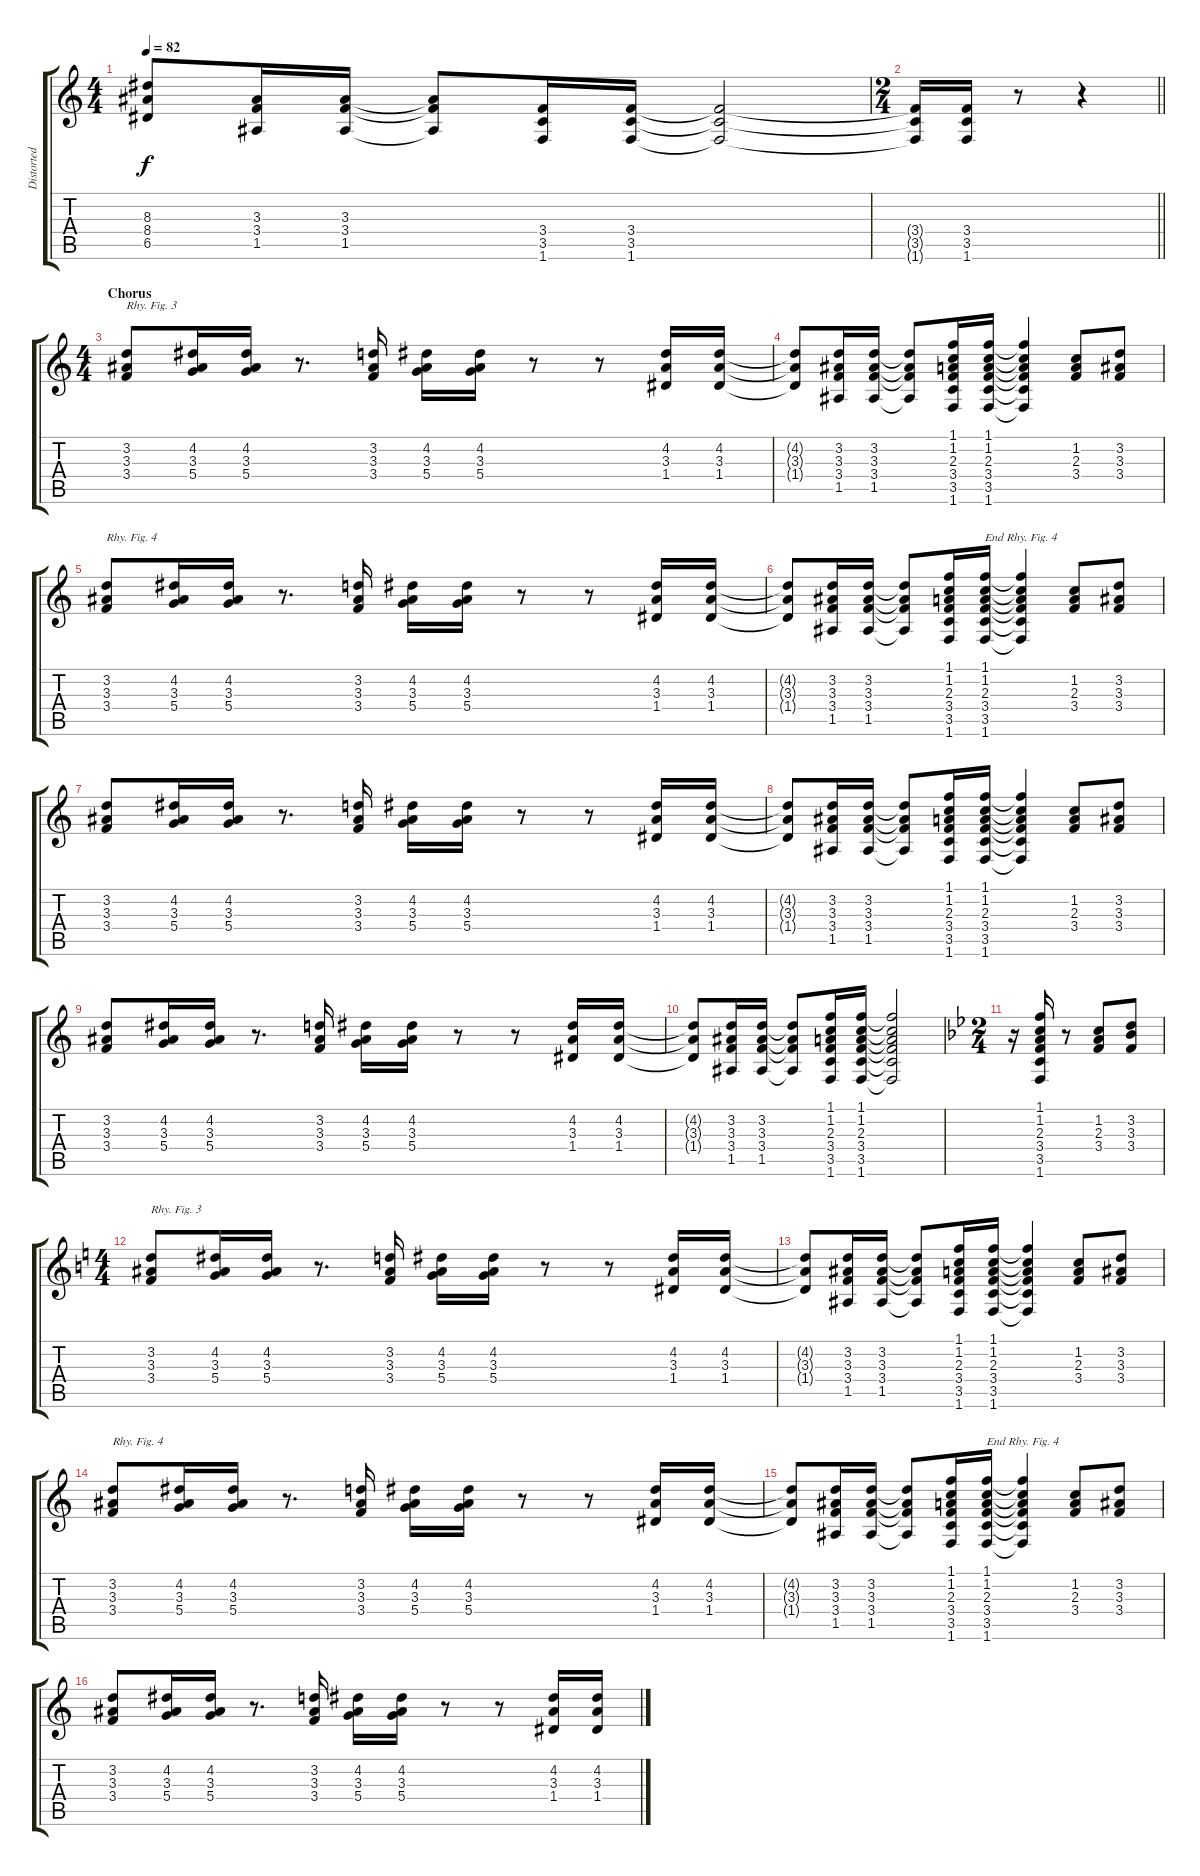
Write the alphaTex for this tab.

\track ("Distorted Guitar" "Distorted ") {instrument overdrivenguitar}
\staff {score tabs}
\tuning (E4 B3 G3 D3 A2 E2) {hide}
\ts (4 4)
\tempo 82
\clef g2
\ks c
(8.3{t} 8.4{t} 6.5{t}).8{dy f} (3.3 3.4 1.5).16 (3.3 3.4 1.5).16 (3.3{t} 3.4{t} 1.5{t}).8 (3.4 3.5 1.6).16 (3.4 3.5 1.6).16 (3.4{t} 3.5{t} 1.6{t}).2 |
\ts (2 4)
\barLineRight lightlight
(3.4{t} 3.5{t} 1.6{t}).16 (3.4 3.5 1.6).16 r.8 r.4 |
\ts (4 4)
\section ("" "Chorus")
(3.2 3.3 3.4).8{txt "Rhy. Fig. 3"} (4.2 3.3 5.4).16 (4.2 3.3 5.4).16 r.8{d} (3.2 3.3 3.4).16 (4.2 3.3 5.4).16 (4.2 3.3 5.4).16 r.8 r.8 (4.2 3.3 1.4).16 (4.2 3.3 1.4).16 |
(4.2{t} 3.3{t} 1.4{t}).8 (3.2 3.3 3.4 1.5).16 (3.2 3.3 3.4 1.5).16 (3.2{t} 3.3{t} 3.4{t} 1.5{t}).8 (1.1 1.2 2.3 3.4 3.5 1.6).16 (1.1 1.2 2.3 3.4 3.5 1.6).16 (1.1{t} 1.2{t} 2.3{t} 3.4{t} 3.5{t} 1.6{t}).4 (1.2 2.3 3.4).8 (3.2 3.3 3.4).8 |
(3.2 3.3 3.4).8{txt "Rhy. Fig. 4"} (4.2 3.3 5.4).16 (4.2 3.3 5.4).16 r.8{d} (3.2 3.3 3.4).16 (4.2 3.3 5.4).16 (4.2 3.3 5.4).16 r.8 r.8 (4.2 3.3 1.4).16 (4.2 3.3 1.4).16 |
(4.2{t} 3.3{t} 1.4{t}).8 (3.2 3.3 3.4 1.5).16 (3.2 3.3 3.4 1.5).16 (3.2{t} 3.3{t} 3.4{t} 1.5{t}).8 (1.1 1.2 2.3 3.4 3.5 1.6).16 (1.1 1.2 2.3 3.4 3.5 1.6).16{txt "End Rhy. Fig. 4"} (1.1{t} 1.2{t} 2.3{t} 3.4{t} 3.5{t} 1.6{t}).4 (1.2 2.3 3.4).8 (3.2 3.3 3.4).8 |
(3.2 3.3 3.4).8 (4.2 3.3 5.4).16 (4.2 3.3 5.4).16 r.8{d} (3.2 3.3 3.4).16 (4.2 3.3 5.4).16 (4.2 3.3 5.4).16 r.8 r.8 (4.2 3.3 1.4).16 (4.2 3.3 1.4).16 |
(4.2{t} 3.3{t} 1.4{t}).8 (3.2 3.3 3.4 1.5).16 (3.2 3.3 3.4 1.5).16 (3.2{t} 3.3{t} 3.4{t} 1.5{t}).8 (1.1 1.2 2.3 3.4 3.5 1.6).16 (1.1 1.2 2.3 3.4 3.5 1.6).16 (1.1{t} 1.2{t} 2.3{t} 3.4{t} 3.5{t} 1.6{t}).4 (1.2 2.3 3.4).8 (3.2 3.3 3.4).8 |
(3.2 3.3 3.4).8 (4.2 3.3 5.4).16 (4.2 3.3 5.4).16 r.8{d} (3.2 3.3 3.4).16 (4.2 3.3 5.4).16 (4.2 3.3 5.4).16 r.8 r.8 (4.2 3.3 1.4).16 (4.2 3.3 1.4).16 |
(4.2{t} 3.3{t} 1.4{t}).8 (3.2 3.3 3.4 1.5).16 (3.2 3.3 3.4 1.5).16 (3.2{t} 3.3{t} 3.4{t} 1.5{t}).8 (1.1 1.2 2.3 3.4 3.5 1.6).16 (1.1 1.2 2.3 3.4 3.5 1.6).16 (1.1{t} 1.2{t} 2.3{t} 3.4{t} 3.5{t} 1.6{t}).2 |
\ts (2 4)
\ks bb
r.16 (1.1 1.2 2.3 3.4 3.5 1.6).16 r.8 (1.2 2.3 3.4).8 (3.2 3.3 3.4).8 |
\ts (4 4)
\ks c
(3.2 3.3 3.4).8{txt "Rhy. Fig. 3"} (4.2 3.3 5.4).16 (4.2 3.3 5.4).16 r.8{d} (3.2 3.3 3.4).16 (4.2 3.3 5.4).16 (4.2 3.3 5.4).16 r.8 r.8 (4.2 3.3 1.4).16 (4.2 3.3 1.4).16 |
(4.2{t} 3.3{t} 1.4{t}).8 (3.2 3.3 3.4 1.5).16 (3.2 3.3 3.4 1.5).16 (3.2{t} 3.3{t} 3.4{t} 1.5{t}).8 (1.1 1.2 2.3 3.4 3.5 1.6).16 (1.1 1.2 2.3 3.4 3.5 1.6).16 (1.1{t} 1.2{t} 2.3{t} 3.4{t} 3.5{t} 1.6{t}).4 (1.2 2.3 3.4).8 (3.2 3.3 3.4).8 |
(3.2 3.3 3.4).8{txt "Rhy. Fig. 4"} (4.2 3.3 5.4).16 (4.2 3.3 5.4).16 r.8{d} (3.2 3.3 3.4).16 (4.2 3.3 5.4).16 (4.2 3.3 5.4).16 r.8 r.8 (4.2 3.3 1.4).16 (4.2 3.3 1.4).16 |
(4.2{t} 3.3{t} 1.4{t}).8 (3.2 3.3 3.4 1.5).16 (3.2 3.3 3.4 1.5).16 (3.2{t} 3.3{t} 3.4{t} 1.5{t}).8 (1.1 1.2 2.3 3.4 3.5 1.6).16 (1.1 1.2 2.3 3.4 3.5 1.6).16{txt "End Rhy. Fig. 4"} (1.1{t} 1.2{t} 2.3{t} 3.4{t} 3.5{t} 1.6{t}).4 (1.2 2.3 3.4).8 (3.2 3.3 3.4).8 |
(3.2 3.3 3.4).8 (4.2 3.3 5.4).16 (4.2 3.3 5.4).16 r.8{d} (3.2 3.3 3.4).16 (4.2 3.3 5.4).16 (4.2 3.3 5.4).16 r.8 r.8 (4.2 3.3 1.4).16 (4.2 3.3 1.4).16
